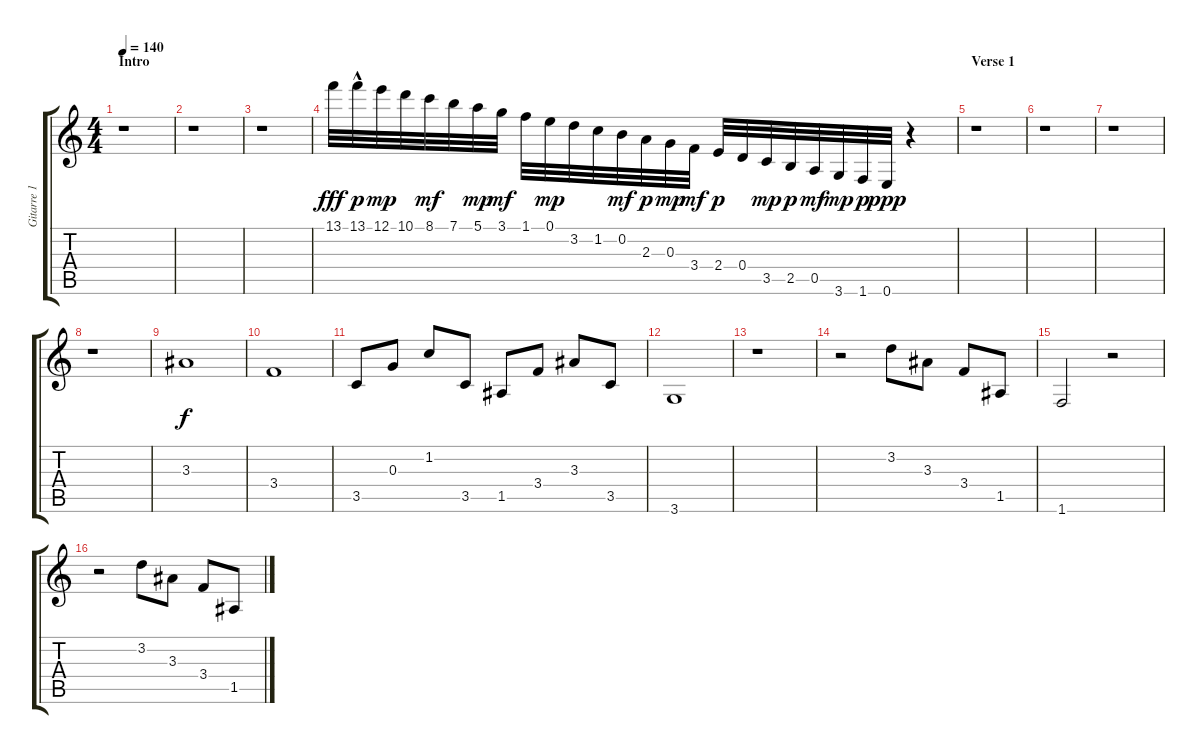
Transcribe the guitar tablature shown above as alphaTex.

\track ("Gitarre 1 - Farin Urlaub" "Gitarre 1 ") {instrument distortionguitar}
\staff {score tabs}
\tuning (E4 B3 G3 D3 A2 E2) {hide}
\ts (4 4)
\section ("" "Intro")
\tempo 140
\clef g2
\ks c
r.1{dy fff instrument distortionguitar} |
r.1 |
r.1 |
13.1.32 13.1{hac}.32{dy p} 12.1.32{dy mp} 10.1.32 8.1.32{dy mf} 7.1.32 5.1.32{dy mp} 3.1.32{dy mf} 1.1.32 0.1.32{dy mp} 3.2.32 1.2.32 0.2.32{dy mf} 2.3.32{dy p} 0.3.32{dy mp} 3.4.32{dy mf} 2.4.32{dy p} 0.4.32 3.5.32{dy mp} 2.5.32{dy p} 0.5.32{dy mf} 3.6.32{dy mp} 1.6.32{dy p} 0.6.32{dy ppp} r.4 |
\section ("" "Verse 1")
r.1 |
r.1 |
r.1 |
r.1 |
3.3.1{dy f} |
3.4.1 |
3.5.8 0.3.8 1.2.8 3.5.8 1.5.8 3.4.8 3.3.8 3.5.8 |
3.6.1 |
r.1 |
r.2 3.2.8 3.3.8 3.4.8 1.5.8 |
1.6.2 r.2 |
r.2 3.2.8 3.3.8 3.4.8 1.5.8
